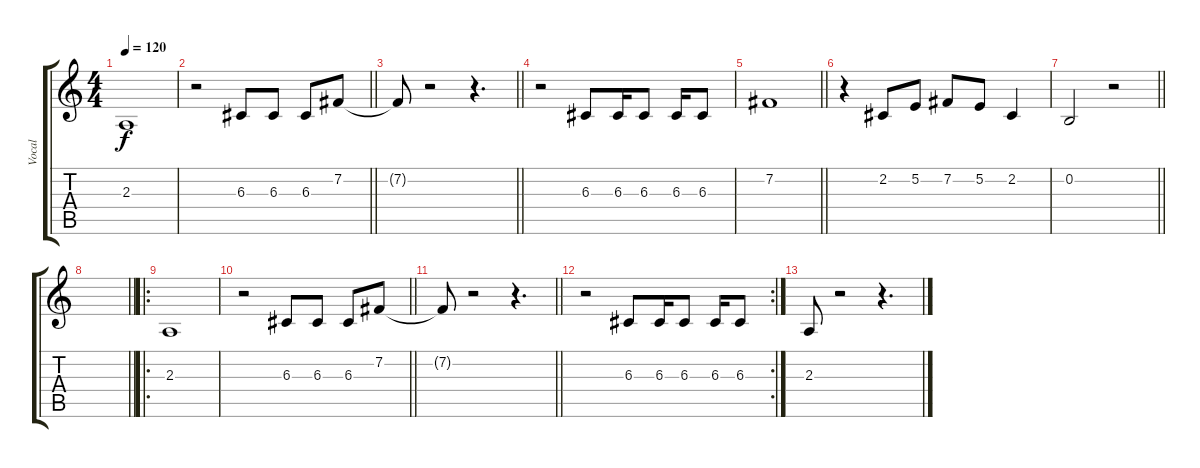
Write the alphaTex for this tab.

\track ("Vocal" "Vocal") {instrument lead6voice}
\staff {score tabs}
\tuning (E4 B3 G3 D3 A2 E2) {hide}
\ts (4 4)
\tempo 120
\clef g2
\ks c
2.3.1{dy f} |
\barLineRight lightlight
r.2 6.3.8 6.3.8 6.3.8 7.2.8 |
\barLineRight lightlight
7.2{t}.8 r.2 r.4{d} |
r.2 6.3.8 6.3.16 6.3.8 6.3.16 6.3.8 |
\barLineRight lightlight
7.2.1 |
r.4 2.2.8 5.2.8 7.2.8 5.2.8 2.2.4 |
\barLineRight lightlight
0.2.2 r.2 |
\barLineRight lightlight
|
\ro
2.3.1 |
\barLineRight lightlight
r.2 6.3.8 6.3.8 6.3.8 7.2.8 |
\barLineRight lightlight
7.2{t}.8 r.2 r.4{d} |
\rc 2
r.2 6.3.8 6.3.16 6.3.8 6.3.16 6.3.8 |
2.3.8 r.2 r.4{d}
